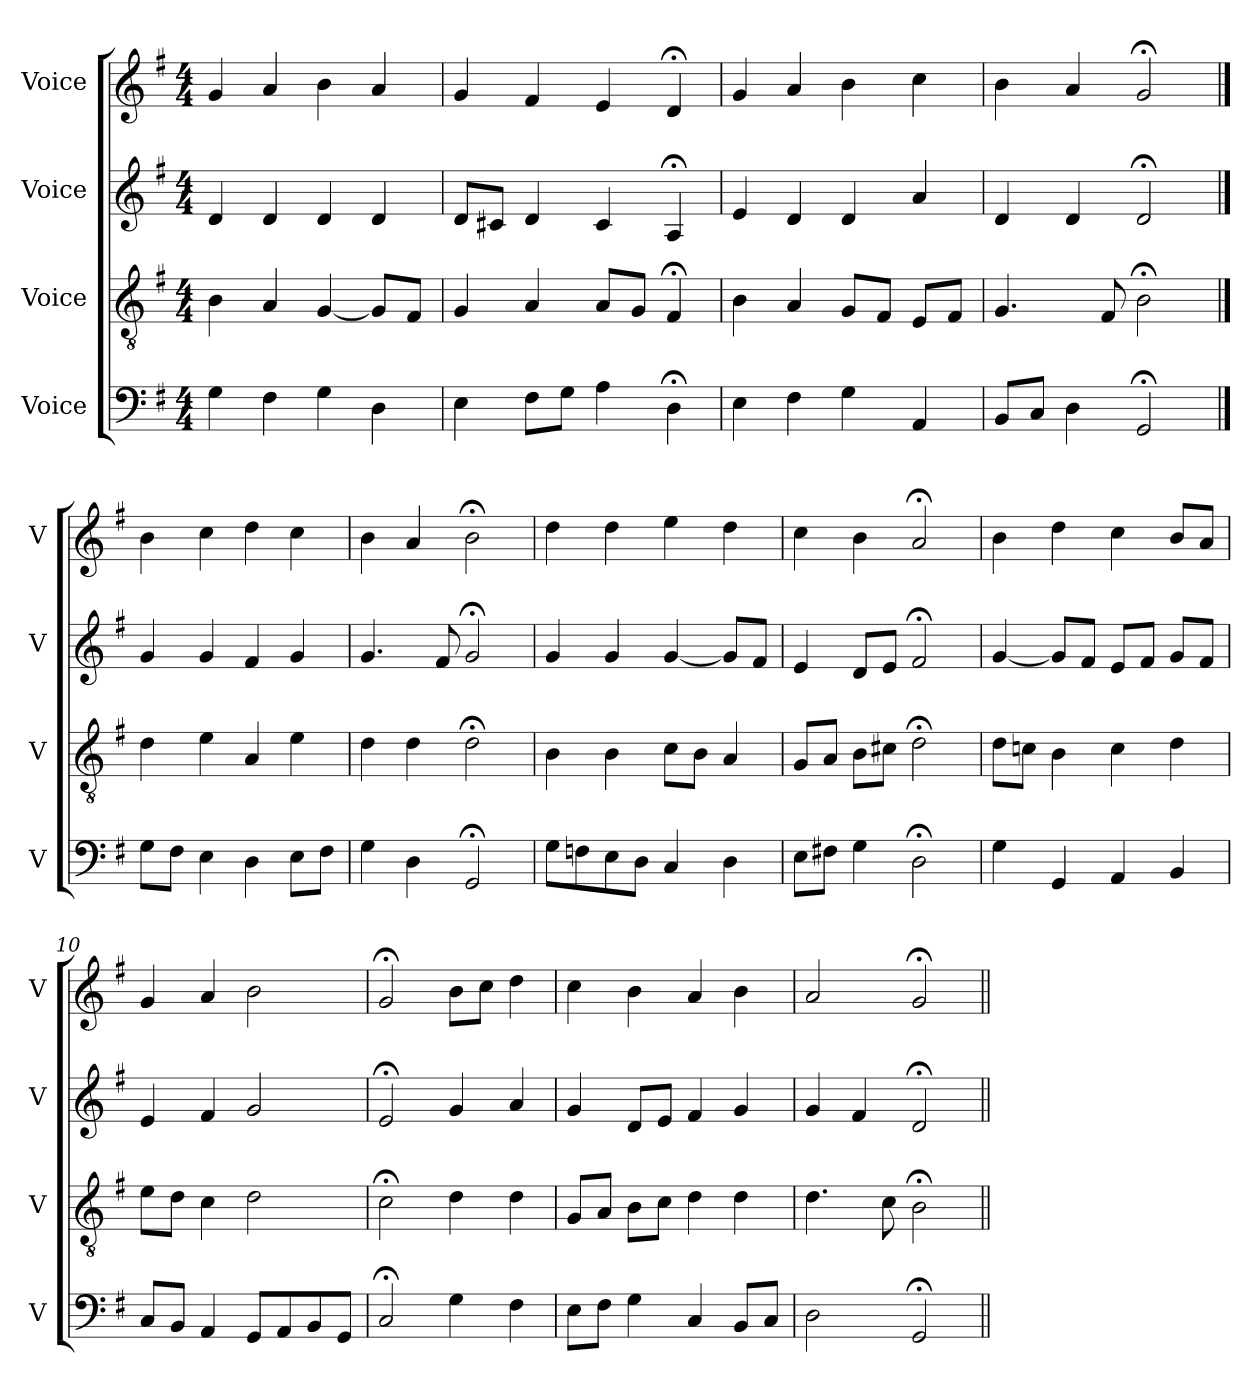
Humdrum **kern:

**kern	**kern	**kern	**kern
*part4	*part3	*part2	*part1
*staff4	*staff3	*staff2	*staff1
*I"Voice	*I"Voice	*I"Voice	*I"Voice
*I'V	*I'V	*I'V	*I'V
*clefF4	*clefGv2	*clefG2	*clefG2
*k[f#]	*k[f#]	*k[f#]	*k[f#]
*M4/4	*M4/4	*M4/4	*M4/4
*MM100	*MM100	*MM100	*MM100
=1	=1	=1	=1
4G\	4B\	4d/	4g/
4F#\	4A/	4d/	4a/
4G\	[4G/	4d/	4b\
4D\	8G/L]	4d/	4a/
.	8F#/J	.	.
=2	=2	=2	=2
4E\	4G/	8d/L	4g/
.	.	8c#X/J	.
8F#\L	4A/	4d/	4f#/
8G\J	.	.	.
4A\	8A/L	4c#/	4e/
.	8G/J	.	.
4D;\	4F#;/	4A;/	4d;/
=3	=3	=3	=3
4E\	4B\	4e/	4g/
4F#\	4A/	4d/	4a/
4G\	8G/L	4d/	4b\
.	8F#/J	.	.
4AA/	8E/L	4a/	4cc\
.	8F#/J	.	.
=4	=4	=4	=4
8BB/L	4.G/	4d/	4b\
8C/J	.	.	.
4D\	.	4d/	4a/
.	8F#/	.	.
2GG;/	2B;\	2d;/	2g;/
!!LO:LB:g=z
==5	==5	==5	==5
8G\L	4d\	4g/	4b\
8F#\J	.	.	.
4E\	4e\	4g/	4cc\
4D\	4A/	4f#/	4dd\
8E\L	4e\	4g/	4cc\
8F#\J	.	.	.
=6	=6	=6	=6
4G\	4d\	4.g/	4b\
4D\	4d\	.	4a/
.	.	8f#/	.
2GG;/	2d;\	2g;/	2b;\
=7	=7	=7	=7
8G\L	4B\	4g/	4dd\
8Fn\	.	.	.
8E\	4B\	4g/	4dd\
8D\J	.	.	.
4C/	8c\L	[4g/	4ee\
.	8B\J	.	.
4D\	4A/	8g/L]	4dd\
.	.	8f#/J	.
=8	=8	=8	=8
8E\L	8G/L	4e/	4cc\
8F#X\J	8A/J	.	.
4G\	8B\L	8d/L	4b\
.	8c#X\J	8e/J	.
2D;\	2d;\	2f#;/	2a;/
=9	=9	=9	=9
4G\	8d\L	[4g/	4b\
.	8cn\J	.	.
4GG/	4B\	8g/L]	4dd\
.	.	8f#/J	.
4AA/	4c\	8e/L	4cc\
.	.	8f#/J	.
4BB/	4d\	8g/L	8b/L
.	.	8f#/J	8a/J
!!LO:LB:g=z
=10	=10	=10	=10
8C/L	8e\L	4e/	4g/
8BB/J	8d\J	.	.
4AA/	4c\	4f#/	4a/
8GG/L	2d\	2g/	2b\
8AA/	.	.	.
8BB/	.	.	.
8GG/J	.	.	.
=11	=11	=11	=11
2C;/	2c;\	2e;/	2g;/
4G\	4d\	4g/	8b\L
.	.	.	8cc\J
4F#\	4d\	4a/	4dd\
=12	=12	=12	=12
8E\L	8G/L	4g/	4cc\
8F#\J	8A/J	.	.
4G\	8B\L	8d/L	4b\
.	8c\J	8e/J	.
4C/	4d\	4f#/	4a/
8BB/L	4d\	4g/	4b\
8C/J	.	.	.
=13	=13	=13	=13
2D\	4.d\	4g/	2a/
.	.	4f#/	.
.	8c\	.	.
2GG;/	2B;\	2d;/	2g;/
=||	=||	=||	=||
*-	*-	*-	*-
